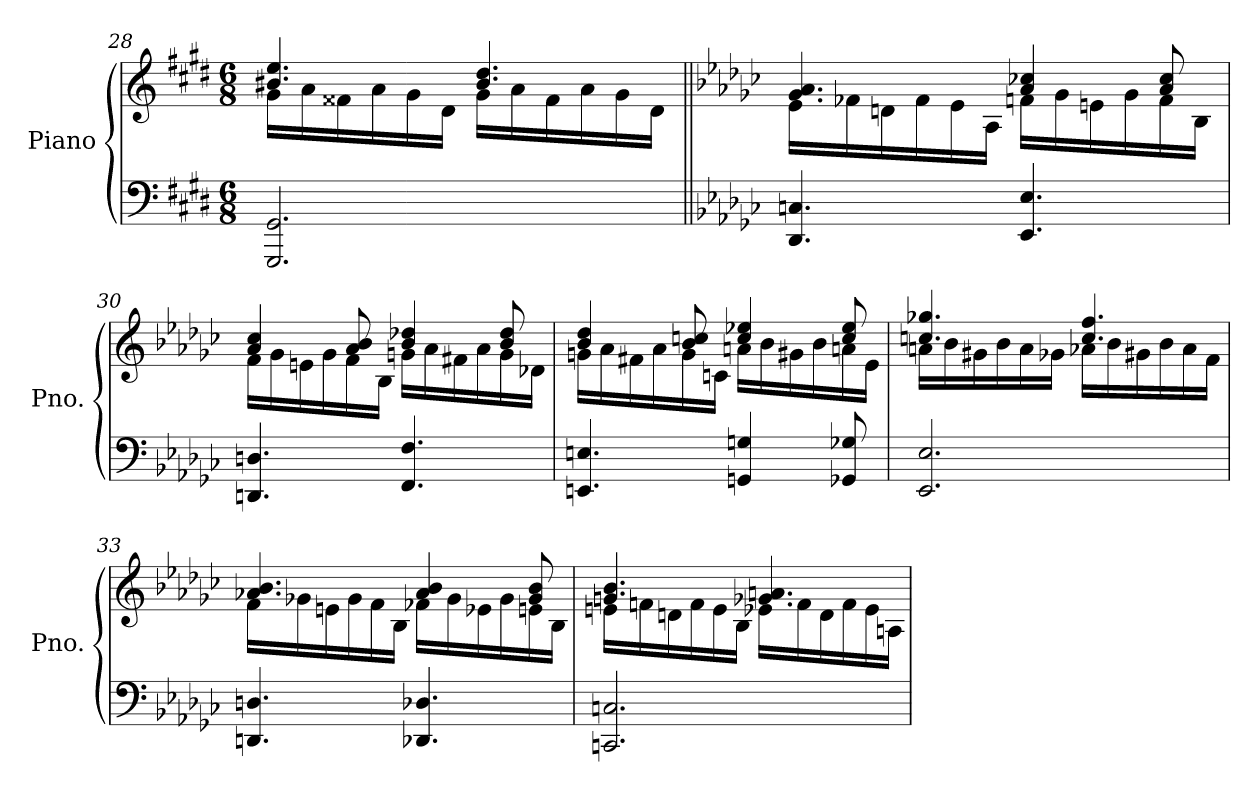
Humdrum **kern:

**kern	**kern
*part1	*part1
*staff2	*staff1
*I"Piano	*
*I'Pno.	*
*clefF4	*clefG2
*k[f#c#g#d#]	*k[f#c#g#d#]
*M6/8	*M6/8
=28	=28
*	*^
2.GGG#/ 2.GG#/	16g#\LL	4.b#X/ 4.ee/
.	16a\	.
.	16f##X\	.
.	16a\	.
.	16g#\	.
.	16d#\JJ	.
.	16g#\LL	4.b#/ 4.dd#/
.	16a\	.
.	16f##\	.
.	16a\	.
.	16g#\	.
.	16d#\JJ	.
!!LO:LB:g=z	!!
=29||	=29||	=29||
*k[b-e-a-d-g-c-]	*k[b-e-a-d-g-c-]	*
4.DD-/ 4.Cn/	16e-\LL	4.g-/ 4.a-/
.	16f-X\	.
.	16dn\	.
.	16f-\	.
.	16e-\	.
.	16A-\JJ	.
4.EE-/ 4.E-/	16fn\LL	4a-/ 4cc-X/
.	16g-\	.
.	16en\	.
.	16g-\	.
.	16f\	8a-/ 8cc-/
.	16B-\JJ	.
=30	=30	=30
4.DDn/ 4.Dn/	16f\LL	4a-/ 4cc-/
.	16g-\	.
.	16en\	.
.	16g-\	.
.	16f\	8a-/ 8b-/
.	16B-\JJ	.
4.FF/ 4.F/	16gn\LL	4b-/ 4dd-X/
.	16a-\	.
.	16f#X\	.
.	16a-\	.
.	16g\	8b-/ 8dd-/
.	16d-X\JJ	.
!!LO:LB:g=z	!!
=31	=31	=31
4.EEn/ 4.En/	16gn\LL	4b-/ 4dd-/
.	16a-\	.
.	16f#X\	.
.	16a-\	.
.	16g\	8b-/ 8ccn/
.	16cn\JJ	.
4GGn/ 4Gn/	16an\LL	4cc/ 4ee-X/
.	16b-\	.
.	16g#X\	.
.	16b-\	.
8GG-X/ 8G-X/	16an\	8cc/ 8ee-/
.	16e-\JJ	.
=32	=32	=32
2.EE-/ 2.E-/	16an\LL	4.ccn/ 4.gg-X/
.	16b-\	.
.	16g#X\	.
.	16b-\	.
.	16a\	.
.	16g-X\JJ	.
.	16a-X\LL	4.cc/ 4.ff/
.	16b-\	.
.	16g#X\	.
.	16b-\	.
.	16a-\	.
.	16f\JJ	.
!!LO:LB:g=z	!!
=33	=33	=33
4.DDn/ 4.Dn/	16f\LL	4.a-X/ 4.b-/
.	16g-X\	.
.	16en\	.
.	16g-\	.
.	16f\	.
.	16B-\JJ	.
4.DD-X/ 4.D-X/	16f-X\LL	4a-/ 4b-/
.	16g-\	.
.	16e-X\	.
.	16g-\	.
.	16en\	8g-/ 8b-/
.	16B-\JJ	.
=34	=34	=34
2.CCn/ 2.Cn/	16en\LL	4.gn/ 4.b-/
.	16fn\	.
.	16dn\	.
.	16f\	.
.	16e\	.
.	16B-\JJ	.
.	16e-X\LL	4.g-X/ 4.an/
.	16f\	.
.	16d\	.
.	16f\	.
.	16e-\	.
.	16An\JJ	.
*	*v	*v
=	=
*-	*-
